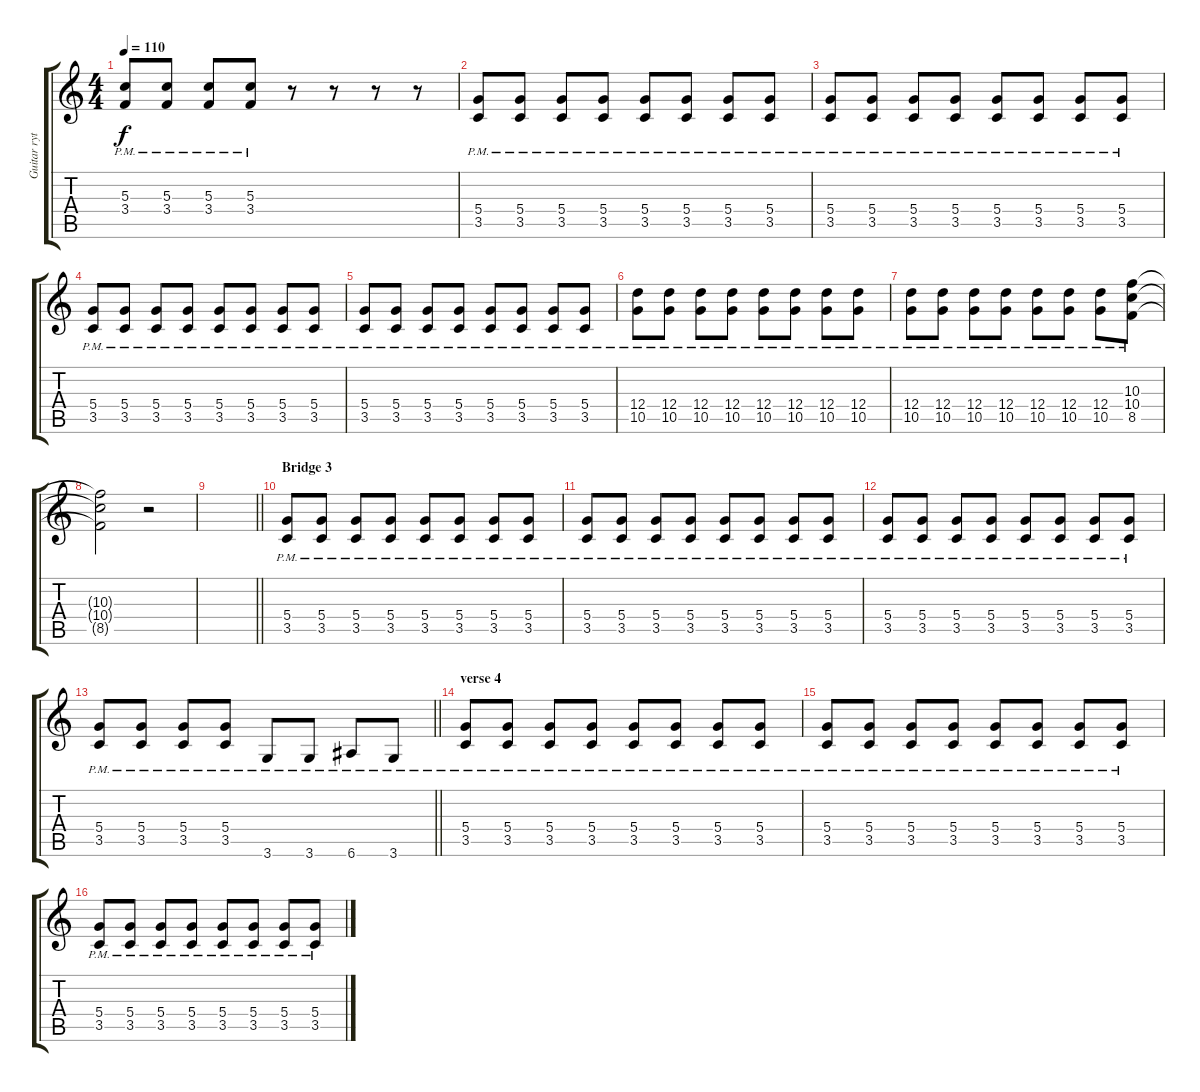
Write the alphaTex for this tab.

\track ("Guitar rythm 2" "Guitar ryt") {instrument overdrivenguitar}
\staff {score tabs}
\tuning (E4 B3 G3 D3 A2 E2) {hide}
\ts (4 4)
\tempo 110
\clef g2
\ks c
(5.3{pm} 3.4{pm}).8{dy f} (5.3{pm} 3.4{pm}).8 (5.3{pm} 3.4{pm}).8 (5.3{pm} 3.4{pm}).8 r.8 r.8 r.8 r.8 |
(5.4{pm} 3.5{pm}).8 (5.4{pm} 3.5{pm}).8 (5.4{pm} 3.5{pm}).8 (5.4{pm} 3.5{pm}).8 (5.4{pm} 3.5{pm}).8 (5.4{pm} 3.5{pm}).8 (5.4{pm} 3.5{pm}).8 (5.4{pm} 3.5{pm}).8 |
(5.4{pm} 3.5{pm}).8 (5.4{pm} 3.5{pm}).8 (5.4{pm} 3.5{pm}).8 (5.4{pm} 3.5{pm}).8 (5.4{pm} 3.5{pm}).8 (5.4{pm} 3.5{pm}).8 (5.4{pm} 3.5{pm}).8 (5.4{pm} 3.5{pm}).8 |
(5.4{pm} 3.5{pm}).8 (5.4{pm} 3.5{pm}).8 (5.4{pm} 3.5{pm}).8 (5.4{pm} 3.5{pm}).8 (5.4{pm} 3.5{pm}).8 (5.4{pm} 3.5{pm}).8 (5.4{pm} 3.5{pm}).8 (5.4{pm} 3.5{pm}).8 |
(5.4{pm} 3.5{pm}).8 (5.4{pm} 3.5{pm}).8 (5.4{pm} 3.5{pm}).8 (5.4{pm} 3.5{pm}).8 (5.4{pm} 3.5{pm}).8 (5.4{pm} 3.5{pm}).8 (5.4{pm} 3.5{pm}).8 (5.4{pm} 3.5{pm}).8 |
(12.4{pm} 10.5{pm}).8 (12.4{pm} 10.5{pm}).8 (12.4{pm} 10.5{pm}).8 (12.4{pm} 10.5{pm}).8 (12.4{pm} 10.5{pm}).8 (12.4{pm} 10.5{pm}).8 (12.4{pm} 10.5{pm}).8 (12.4{pm} 10.5{pm}).8 |
(12.4{pm} 10.5{pm}).8 (12.4{pm} 10.5{pm}).8 (12.4{pm} 10.5{pm}).8 (12.4{pm} 10.5{pm}).8 (12.4{pm} 10.5{pm}).8 (12.4{pm} 10.5{pm}).8 (12.4{pm} 10.5{pm}).8 (10.3 10.4{pm} 8.5{pm}).8 |
(10.3{t} 10.4{t} 8.5{t}).2 r.2 |
\barLineRight lightlight
|
\section ("" "Bridge 3")
(5.4{pm} 3.5{pm}).8 (5.4{pm} 3.5{pm}).8 (5.4{pm} 3.5{pm}).8 (5.4{pm} 3.5{pm}).8 (5.4{pm} 3.5{pm}).8 (5.4{pm} 3.5{pm}).8 (5.4{pm} 3.5{pm}).8 (5.4{pm} 3.5{pm}).8 |
(5.4{pm} 3.5{pm}).8 (5.4{pm} 3.5{pm}).8 (5.4{pm} 3.5{pm}).8 (5.4{pm} 3.5{pm}).8 (5.4{pm} 3.5{pm}).8 (5.4{pm} 3.5{pm}).8 (5.4{pm} 3.5{pm}).8 (5.4{pm} 3.5{pm}).8 |
(5.4{pm} 3.5{pm}).8 (5.4{pm} 3.5{pm}).8 (5.4{pm} 3.5{pm}).8 (5.4{pm} 3.5{pm}).8 (5.4{pm} 3.5{pm}).8 (5.4{pm} 3.5{pm}).8 (5.4{pm} 3.5{pm}).8 (5.4{pm} 3.5{pm}).8 |
\barLineRight lightlight
(5.4{pm} 3.5{pm}).8 (5.4{pm} 3.5{pm}).8 (5.4{pm} 3.5{pm}).8 (5.4{pm} 3.5{pm}).8 3.6{pm}.8 3.6{pm}.8 6.6{pm}.8 3.6{pm}.8 |
\section ("" "verse 4")
(5.4{pm} 3.5{pm}).8 (5.4{pm} 3.5{pm}).8 (5.4{pm} 3.5{pm}).8 (5.4{pm} 3.5{pm}).8 (5.4{pm} 3.5{pm}).8 (5.4{pm} 3.5{pm}).8 (5.4{pm} 3.5{pm}).8 (5.4{pm} 3.5{pm}).8 |
(5.4{pm} 3.5{pm}).8 (5.4{pm} 3.5{pm}).8 (5.4{pm} 3.5{pm}).8 (5.4{pm} 3.5{pm}).8 (5.4{pm} 3.5{pm}).8 (5.4{pm} 3.5{pm}).8 (5.4{pm} 3.5{pm}).8 (5.4{pm} 3.5{pm}).8 |
(5.4{pm} 3.5{pm}).8 (5.4{pm} 3.5{pm}).8 (5.4{pm} 3.5{pm}).8 (5.4{pm} 3.5{pm}).8 (5.4{pm} 3.5{pm}).8 (5.4{pm} 3.5{pm}).8 (5.4{pm} 3.5{pm}).8 (5.4{pm} 3.5{pm}).8
